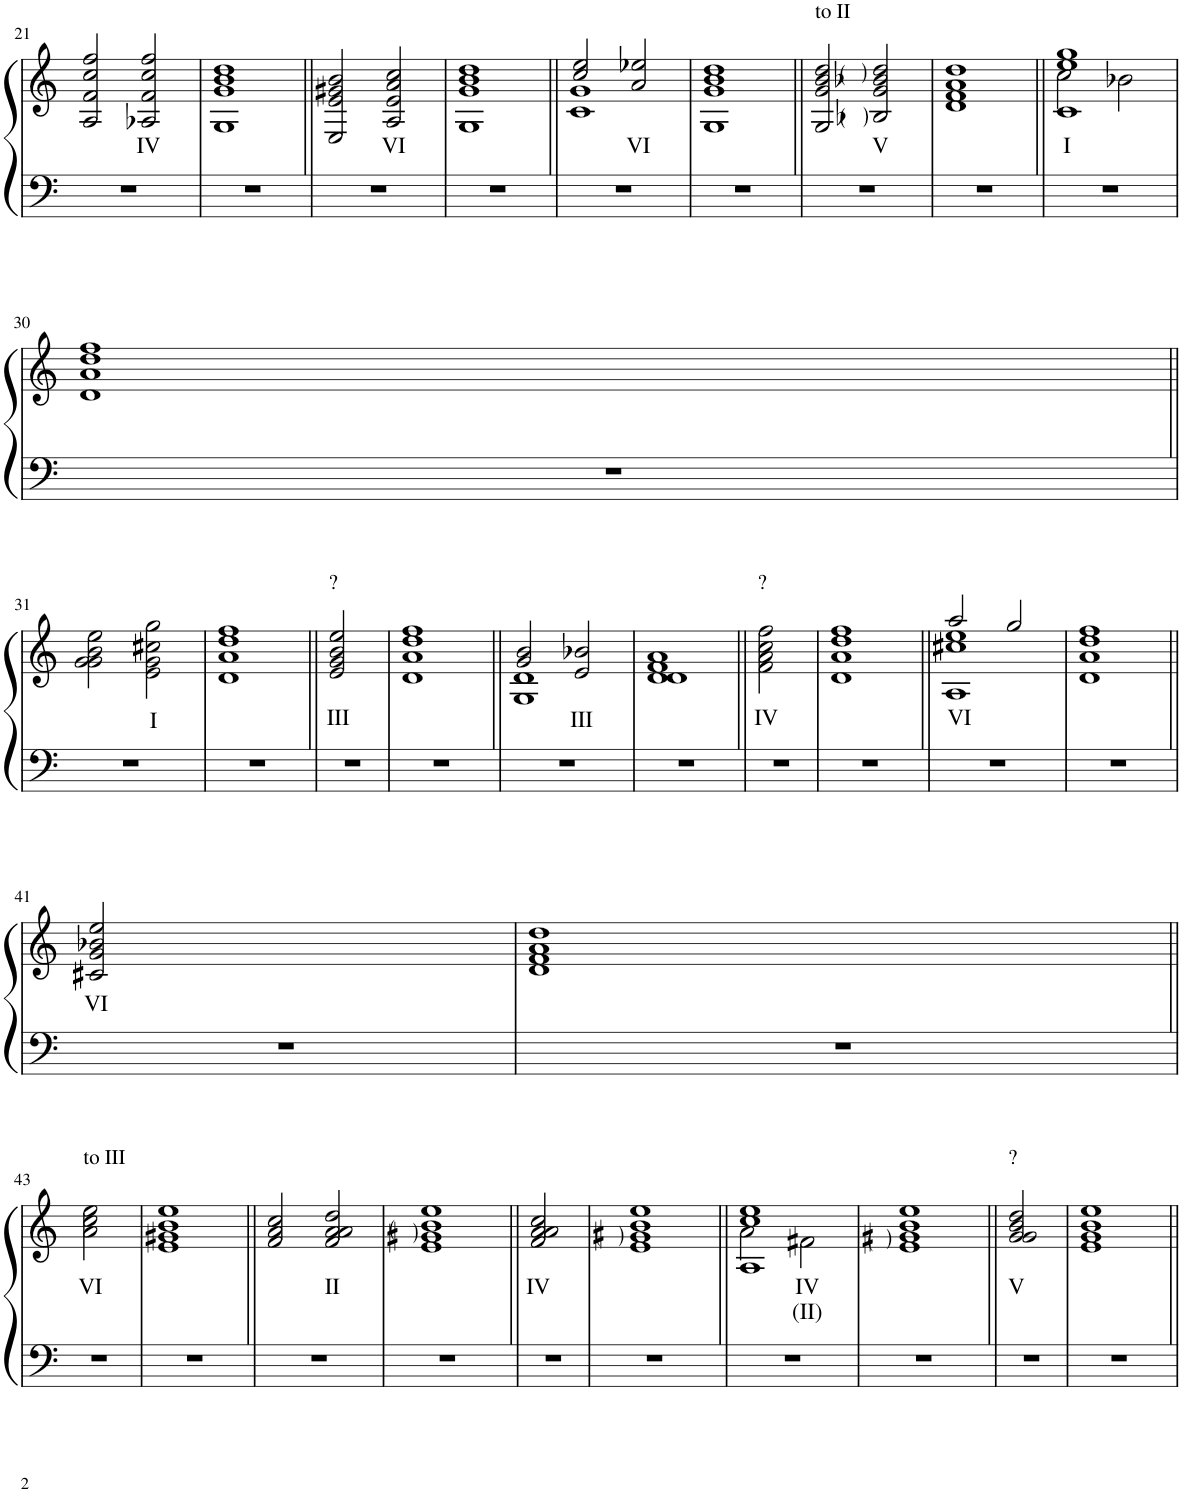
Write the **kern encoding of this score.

**kern	**kern	**text	**text
*part1	*part1	*part1	*part1
*staff2	*staff1	*staff1	*staff1
*I"Piano	*	*	*
*I'Pno.	*	*	*
!!LO:PB:g=z
*clefF4	*clefG2	*	*
*k[]	*k[]	*	*
*M4/4	*M4/4	*	*
=21	=21	=21	=21
1r	2A/ 2f/ 2cc/ 2ff/	.	.
!	!	!LO:LY:b	!
.	2A-X/ 2f/ 2cc/ 2ff/	IV	.
=22	=22	=22	=22
1r	1G 1g 1b 1dd	.	.
=23||	=23||	=23||	=23||
1r	2E/ 2e/ 2g#X/ 2b/	.	.
!	!	!LO:LY:b	!
.	2A/ 2e/ 2a/ 2cc/	VI	.
=24	=24	=24	=24
1r	1G 1g 1b 1dd	.	.
=25||	=25||	=25||	=25||
*	*^	*	*
1r	2cc/ 2ee/	1c 1g	.	.
!	!	!	!LO:LY:b	!
.	2a/ 2ee-X/	.	VI	.
*	*v	*v	*	*
=26	=26	=26	=26
1r	1G 1g 1b 1dd	.	.
=27||	=27||	=27||	=27||
!	!LO:TX:a:t=to II	!	!
1r	2G/ 2g/ 2b/ 2dd/	.	.
!	!	!LO:LY:b	!
.	2B-X/ 2g/ 2b-X/ 2dd/	V	.
=28	=28	=28	=28
1r	1d 1f 1a 1dd	.	.
=29||	=29||	=29||	=29||
*	*^	*	*
!	!	!	!LO:LY:b	!
1r	2cc\	1c 1ee 1gg	I	.
.	2b-X\	.	.	.
*	*v	*v	*	*
!!LO:LB:g=z
=30	=30	=30	=30
1r	1d 1a 1dd 1ff	.	.
!!LO:LB:g=z
=31||	=31||	=31||	=31||
1r	2g\ 2g\ 2b\ 2ee\	.	.
!	!	!LO:LY:b	!
.	2e\ 2g\ 2cc#X\ 2gg\	I	.
=32	=32	=32	=32
1r	1d 1a 1dd 1ff	.	.
=33||	=33||	=33||	=33||
*M2/4	*M2/4	*	*
!	!LO:TX:a:t=?	!	!
!	!	!LO:LY:b	!
2r	2e/ 2g/ 2b/ 2ee/	III	.
=34	=34	=34	=34
*M4/4	*M4/4	*	*
1r	1d 1a 1dd 1ff	.	.
=35||	=35||	=35||	=35||
*	*^	*	*
1r	2g/ 2b/	1G 1d	.	.
!	!	!	!LO:LY:b	!
.	2e/ 2b-X/	.	III	.
*	*v	*v	*	*
=36	=36	=36	=36
1r	1d 1d 1f 1a	.	.
=37||	=37||	=37||	=37||
*M2/4	*M2/4	*	*
!	!LO:TX:a:t=?	!	!
!	!	!LO:LY:b	!
2r	2f\ 2a\ 2cc\ 2ff\	IV	.
=38	=38	=38	=38
*M4/4	*M4/4	*	*
1r	1d 1a 1dd 1ff	.	.
=39||	=39||	=39||	=39||
*	*^	*	*
!	!	!	!LO:LY:b	!
1r	2aa/	1A 1cc#X 1ee	VI	.
.	2gg/	.	.	.
*	*v	*v	*	*
=40	=40	=40	=40
1r	1d 1a 1dd 1ff	.	.
!!LO:LB:g=z
=41||	=41||	=41||	=41||
*M2/4	*M2/4	*	*
!	!	!LO:LY:b	!
2r	2c#X/ 2g/ 2b-X/ 2ee/	VI	.
=42	=42	=42	=42
*M4/4	*M4/4	*	*
1r	1d 1f 1a 1dd	.	.
!!LO:LB:g=z
=43||	=43||	=43||	=43||
*M2/4	*M2/4	*	*
!	!LO:TX:a:t=to III	!	!
!	!	!LO:LY:b	!
2r	2a\ 2cc\ 2ee\	VI	.
=44	=44	=44	=44
*M4/4	*M4/4	*	*
1r	1e 1g#X 1b 1ee	.	.
=45||	=45||	=45||	=45||
1r	2f/ 2a/ 2cc/	.	.
!	!	!LO:LY:b	!
.	2f/ 2a/ 2a/ 2dd/	II	.
=46	=46	=46	=46
1r	1e 1g#X 1b 1ee	.	.
=47||	=47||	=47||	=47||
*M2/4	*M2/4	*	*
!	!	!LO:LY:b	!
2r	2f/ 2a/ 2a/ 2cc/	IV	.
=48	=48	=48	=48
*M4/4	*M4/4	*	*
1r	1e 1g#X 1b 1ee	.	.
=49||	=49||	=49||	=49||
*	*^	*	*
1r	2a\	1A 1cc 1ee	.	.
!	!	!	!LO:LY:b	!LO:LY:b
.	2f#X\	.	IV	(II)
*	*v	*v	*	*
=50	=50	=50	=50
1r	1e 1g#X 1b 1ee	.	.
=51||	=51||	=51||	=51||
*M2/4	*M2/4	*	*
!	!LO:TX:a:t=?	!	!
!	!	!LO:LY:b	!
2r	2g/ 2g/ 2b/ 2dd/	V	.
=52	=52	=52	=52
*M4/4	*M4/4	*	*
1r	1e 1g 1b 1ee	.	.
=||	=||	=||	=||
*-	*-	*-	*-
